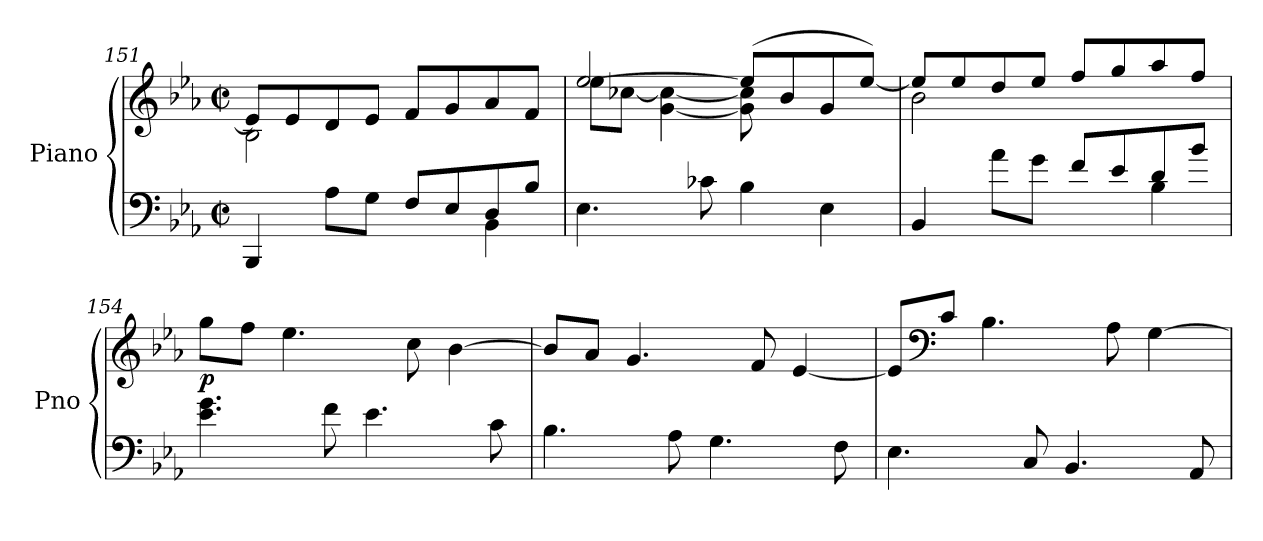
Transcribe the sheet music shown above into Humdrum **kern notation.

**kern	**kern	**dynam
*part1	*part1	*part1
*staff2	*staff1	*staff1/2
*I"Piano	*	*
*I'Pno	*	*
*clefF4	*clefG2	*
*k[b-e-a-]	*k[b-e-a-]	*
*E-:	*E-:	*
*M2/2	*M2/2	*
*met(c|)	*met(c|)	*
=151	=151	=151
*^	*^	*
4BBB-/	2.ryy	8e-/L]	2B-\	.
.	.	8e-/	.	.
8A-\L	.	8d/	.	.
8G\J	.	8e-/J	.	.
8F/L	.	8f/L	2ryy	.
8E-/	.	8g/	.	.
8D/	4BB-\	8a-/	.	.
8B-/J	.	8f/J	.	.
*v	*v	*	*	*
=152	=152	=152	=152
4.E-\	[2ee-/	8ee-\L	.
.	.	[8cc-X\J	.
.	.	[4g\ 4cc-\_	.
8c-X\	.	.	.
4B-\	(>8ee-/L]	8g\] 8cc-\]	.
.	8b-/	4.ryy	.
4E-\	8g/	.	.
.	[8ee-/J)	.	.
=153	=153	=153	=153
*^	*	*	*
4BB-/	2.ryy	8ee-/L]	2b-\	.
.	.	8ee-/	.	.
8a-\L	.	8dd/	.	.
8g\J	.	8ee-/J	.	.
8f/L	.	8ff/L	2ryy	.
8e-/	.	8gg/	.	.
8d/	4B-\	8aa-/	.	.
8b-/J	.	8ff/J	.	.
*v	*v	*	*	*
*	*v	*v	*
=154	=154	=154
!	!	!LO:DY:b
4.e-\ 4.g\	8gg\L	p
.	8ff\J	.
.	4.ee-\	.
8f\	.	.
4.e-\	.	.
.	8cc\	.
.	[4b-\	.
8c\	.	.
=155	=155	=155
4.B-\	8b-/L]	.
.	8a-/J	.
.	4.g/	.
8A-\	.	.
4.G\	.	.
.	8f/	.
.	[4e-/	.
8F\	.	.
=156	=156	=156
4.E-\	8e-/L]	.
*	*clefF4	*
.	8c/J	.
.	4.B-\	.
8C/	.	.
4.BB-/	.	.
.	8A-\	.
.	[4G\	.
8AA-/	.	.
=	=	=
*-	*-	*-
